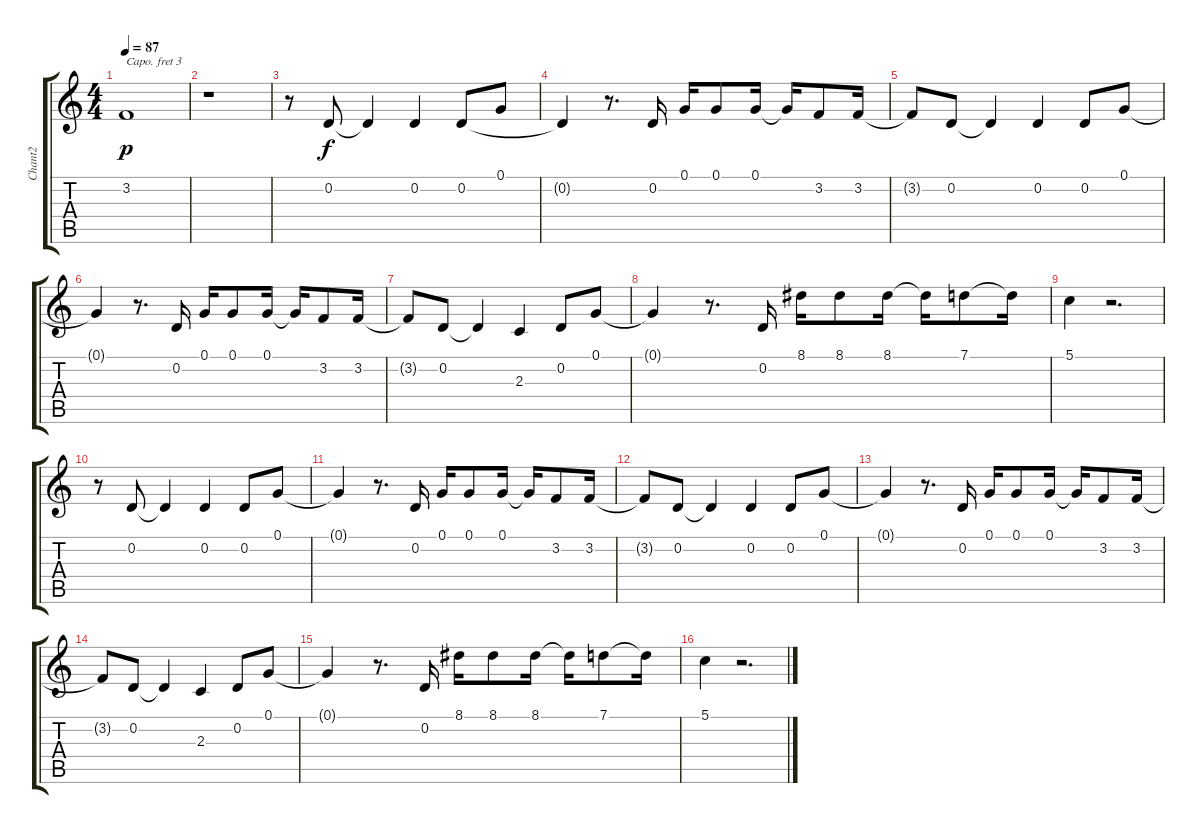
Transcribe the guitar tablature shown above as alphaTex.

\track ("Chant2" "Chant2") {instrument choiraahs}
\staff {score tabs}
\capo 3
\tuning (E4 B3 G3 D3 A2 E2) {hide}
\ts (4 4)
\tempo 87
\clef g2
\ks c
3.2.1{dy p} |
r.1 |
r.8 0.2.8{dy f} 0.2{t}.4 0.2.4 0.2.8 0.1.8 |
0.2{t}.4 r.8{d} 0.2.16 0.1.16 0.1.8 0.1.16 0.1{t}.16 3.2.8 3.2.16 |
3.2{t}.8 0.2.8 0.2{t}.4 0.2.4 0.2.8 0.1.8 |
0.1{t}.4 r.8{d} 0.2.16 0.1.16 0.1.8 0.1.16 0.1{t}.16 3.2.8 3.2.16 |
3.2{t}.8 0.2.8 0.2{t}.4 2.3.4 0.2.8 0.1.8 |
0.1{t}.4 r.8{d} 0.2.16 8.1.16 8.1.8 8.1.16 8.1{t}.16 7.1.8 7.1{t}.16 |
5.1.4 r.2{d} |
r.8 0.2.8 0.2{t}.4 0.2.4 0.2.8 0.1.8 |
0.1{t}.4 r.8{d} 0.2.16 0.1.16 0.1.8 0.1.16 0.1{t}.16 3.2.8 3.2.16 |
3.2{t}.8 0.2.8 0.2{t}.4 0.2.4 0.2.8 0.1.8 |
0.1{t}.4 r.8{d} 0.2.16 0.1.16 0.1.8 0.1.16 0.1{t}.16 3.2.8 3.2.16 |
3.2{t}.8 0.2.8 0.2{t}.4 2.3.4 0.2.8 0.1.8 |
0.1{t}.4 r.8{d} 0.2.16 8.1.16 8.1.8 8.1.16 8.1{t}.16 7.1.8 7.1{t}.16 |
5.1.4 r.2{d}
